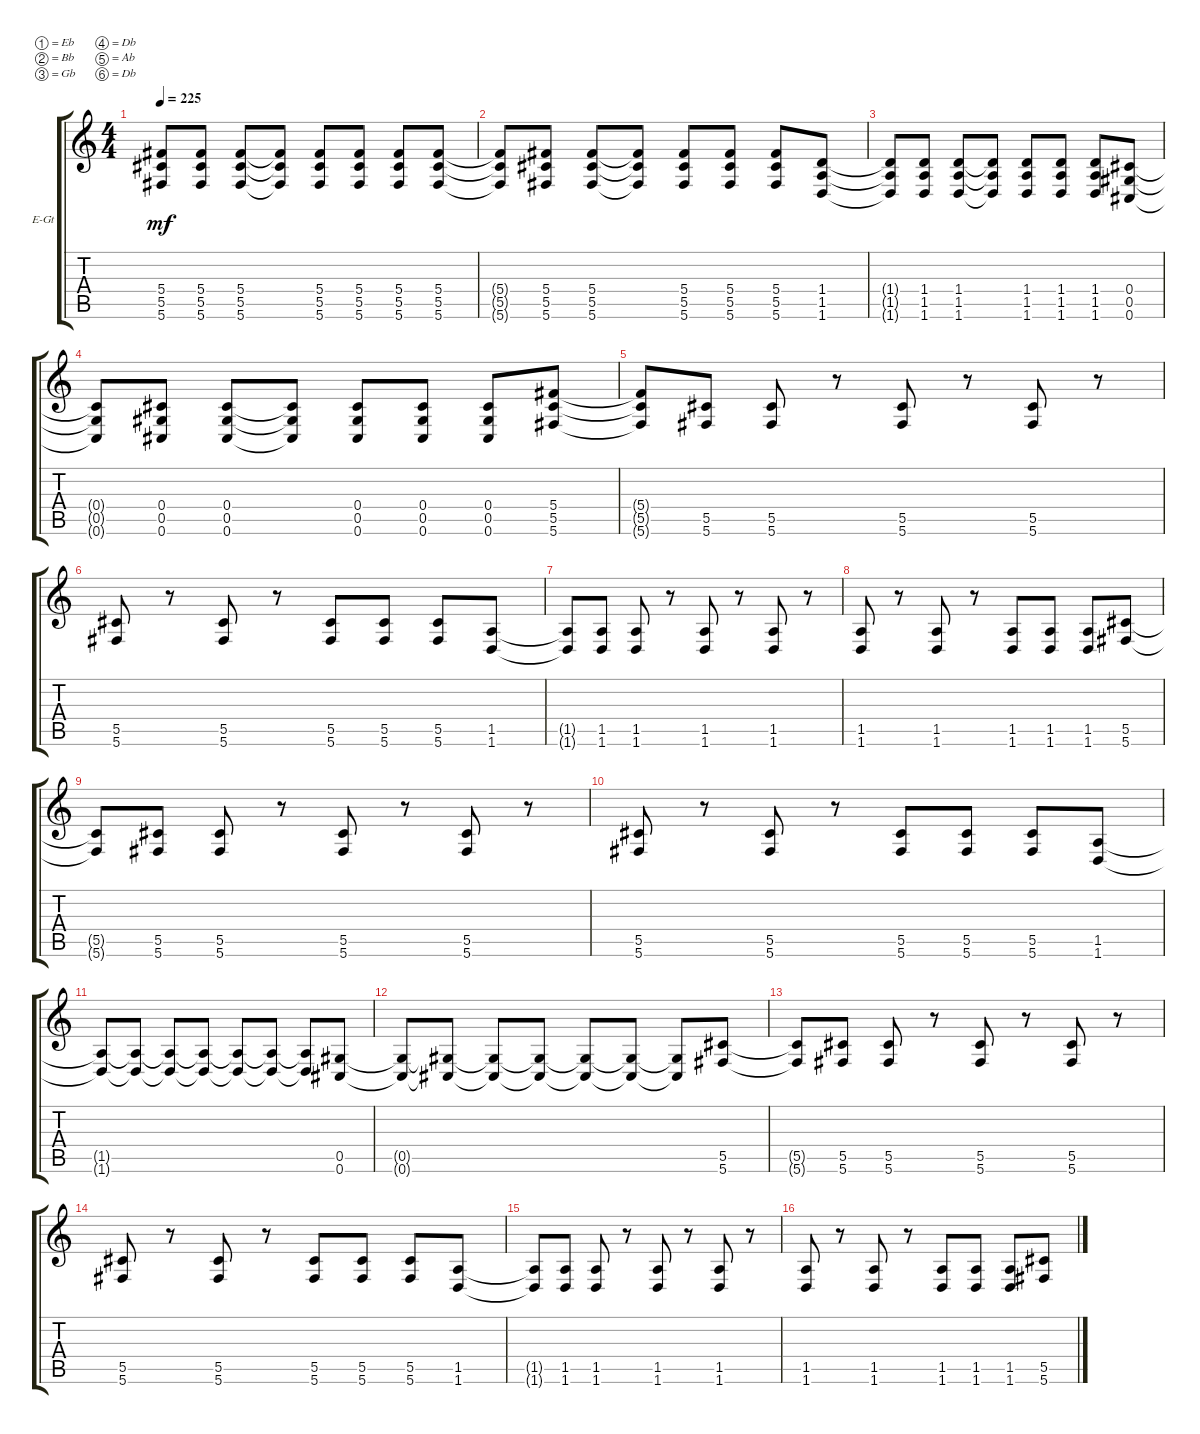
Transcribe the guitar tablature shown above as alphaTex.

\bracketExtendMode groupsimilarinstruments
\firstSystemTrackNameOrientation horizontal
\otherSystemsTrackNameOrientation horizontal
\track ("right" "E-Gt") {instrument distortionguitar}
\staff {score tabs}
\tuning (Eb4 Bb3 Gb3 Db3 Ab2 Db2)
\ts (4 4)
\tempo 225
\clef g2
\ks c
(5.6{t} 5.5{t} 5.4{t}).8{dy mf} (5.6 5.5 5.4).8 (5.6 5.4 5.5).8 (5.6{t} 5.5{t} 5.4{t}).8 (5.6 5.4 5.5).8 (5.6 5.5 5.4).8 (5.6 5.4 5.5).8 (5.6 5.5 5.4).8 |
(5.4{t} 5.5{t} 5.6{t}).8 (5.6 5.5 5.4).8 (5.6 5.4 5.5).8 (5.6{t} 5.5{t} 5.4{t}).8 (5.6 5.4 5.5).8 (5.6 5.5 5.4).8 (5.6 5.4 5.5).8 (1.6 1.5 1.4).8 |
(1.6{t} 1.5{t} 1.4{t}).8 (1.6 1.5 1.4).8 (1.6 1.4 1.5).8 (1.6{t} 1.5{t} 1.4{t}).8 (1.6 1.4 1.5).8 (1.6 1.5 1.4).8 (1.6 1.4 1.5).8 (0.6 0.5 0.4).8 |
(0.4{t} 0.5{t} 0.6{t}).8 (0.6 0.5 0.4).8 (0.6 0.4 0.5).8 (0.6{t} 0.5{t} 0.4{t}).8 (0.6 0.4 0.5).8 (0.6 0.5 0.4).8 (0.6 0.4 0.5).8 (5.6 5.5 5.4).8 |
(5.4{t} 5.5{t} 5.6{t}).8 (5.6 5.5).8 (5.6 5.5).8 r.8 (5.6 5.5).8 r.8 (5.6 5.5).8 r.8 |
(5.6 5.5).8 r.8 (5.6 5.5).8 r.8 (5.6 5.5).8 (5.6 5.5).8 (5.6 5.5).8 (1.6 1.5).8 |
(1.6{t} 1.5{t}).8 (1.6 1.5).8 (1.6 1.5).8 r.8 (1.6 1.5).8 r.8 (1.6 1.5).8 r.8 |
(1.6 1.5).8 r.8 (1.6 1.5).8 r.8 (1.6 1.5).8 (1.6 1.5).8 (1.6 1.5).8 (5.6 5.5).8 |
(5.6{t} 5.5{t}).8 (5.6 5.5).8 (5.6 5.5).8 r.8 (5.6 5.5).8 r.8 (5.6 5.5).8 r.8 |
(5.6 5.5).8 r.8 (5.6 5.5).8 r.8 (5.6 5.5).8 (5.6 5.5).8 (5.6 5.5).8 (1.6 1.5).8 |
(1.6{t} 1.5{t}).8 (1.6{t} 1.5{t}).8 (1.6{t} 1.5{t}).8 (1.6{t} 1.5{t}).8 (1.6{t} 1.5{t}).8 (1.6{t} 1.5{t}).8 (1.6{t} 1.5{t}).8 (0.6 0.5).8 |
(0.6{t} 0.5{t}).8 (0.6{t} 0.5{t}).8 (0.6{t} 0.5{t}).8 (0.6{t} 0.5{t}).8 (0.6{t} 0.5{t}).8 (0.6{t} 0.5{t}).8 (0.6{t} 0.5{t}).8 (5.6 5.5).8 |
(5.5{t} 5.6{t}).8 (5.6 5.5).8 (5.6 5.5).8 r.8 (5.6 5.5).8 r.8 (5.6 5.5).8 r.8 |
(5.6 5.5).8 r.8 (5.6 5.5).8 r.8 (5.6 5.5).8 (5.6 5.5).8 (5.6 5.5).8 (1.6 1.5).8 |
(1.6{t} 1.5{t}).8 (1.6 1.5).8 (1.6 1.5).8 r.8 (1.6 1.5).8 r.8 (1.6 1.5).8 r.8 |
(1.6 1.5).8 r.8 (1.6 1.5).8 r.8 (1.6 1.5).8 (1.6 1.5).8 (1.6 1.5).8 (5.6 5.5).8
